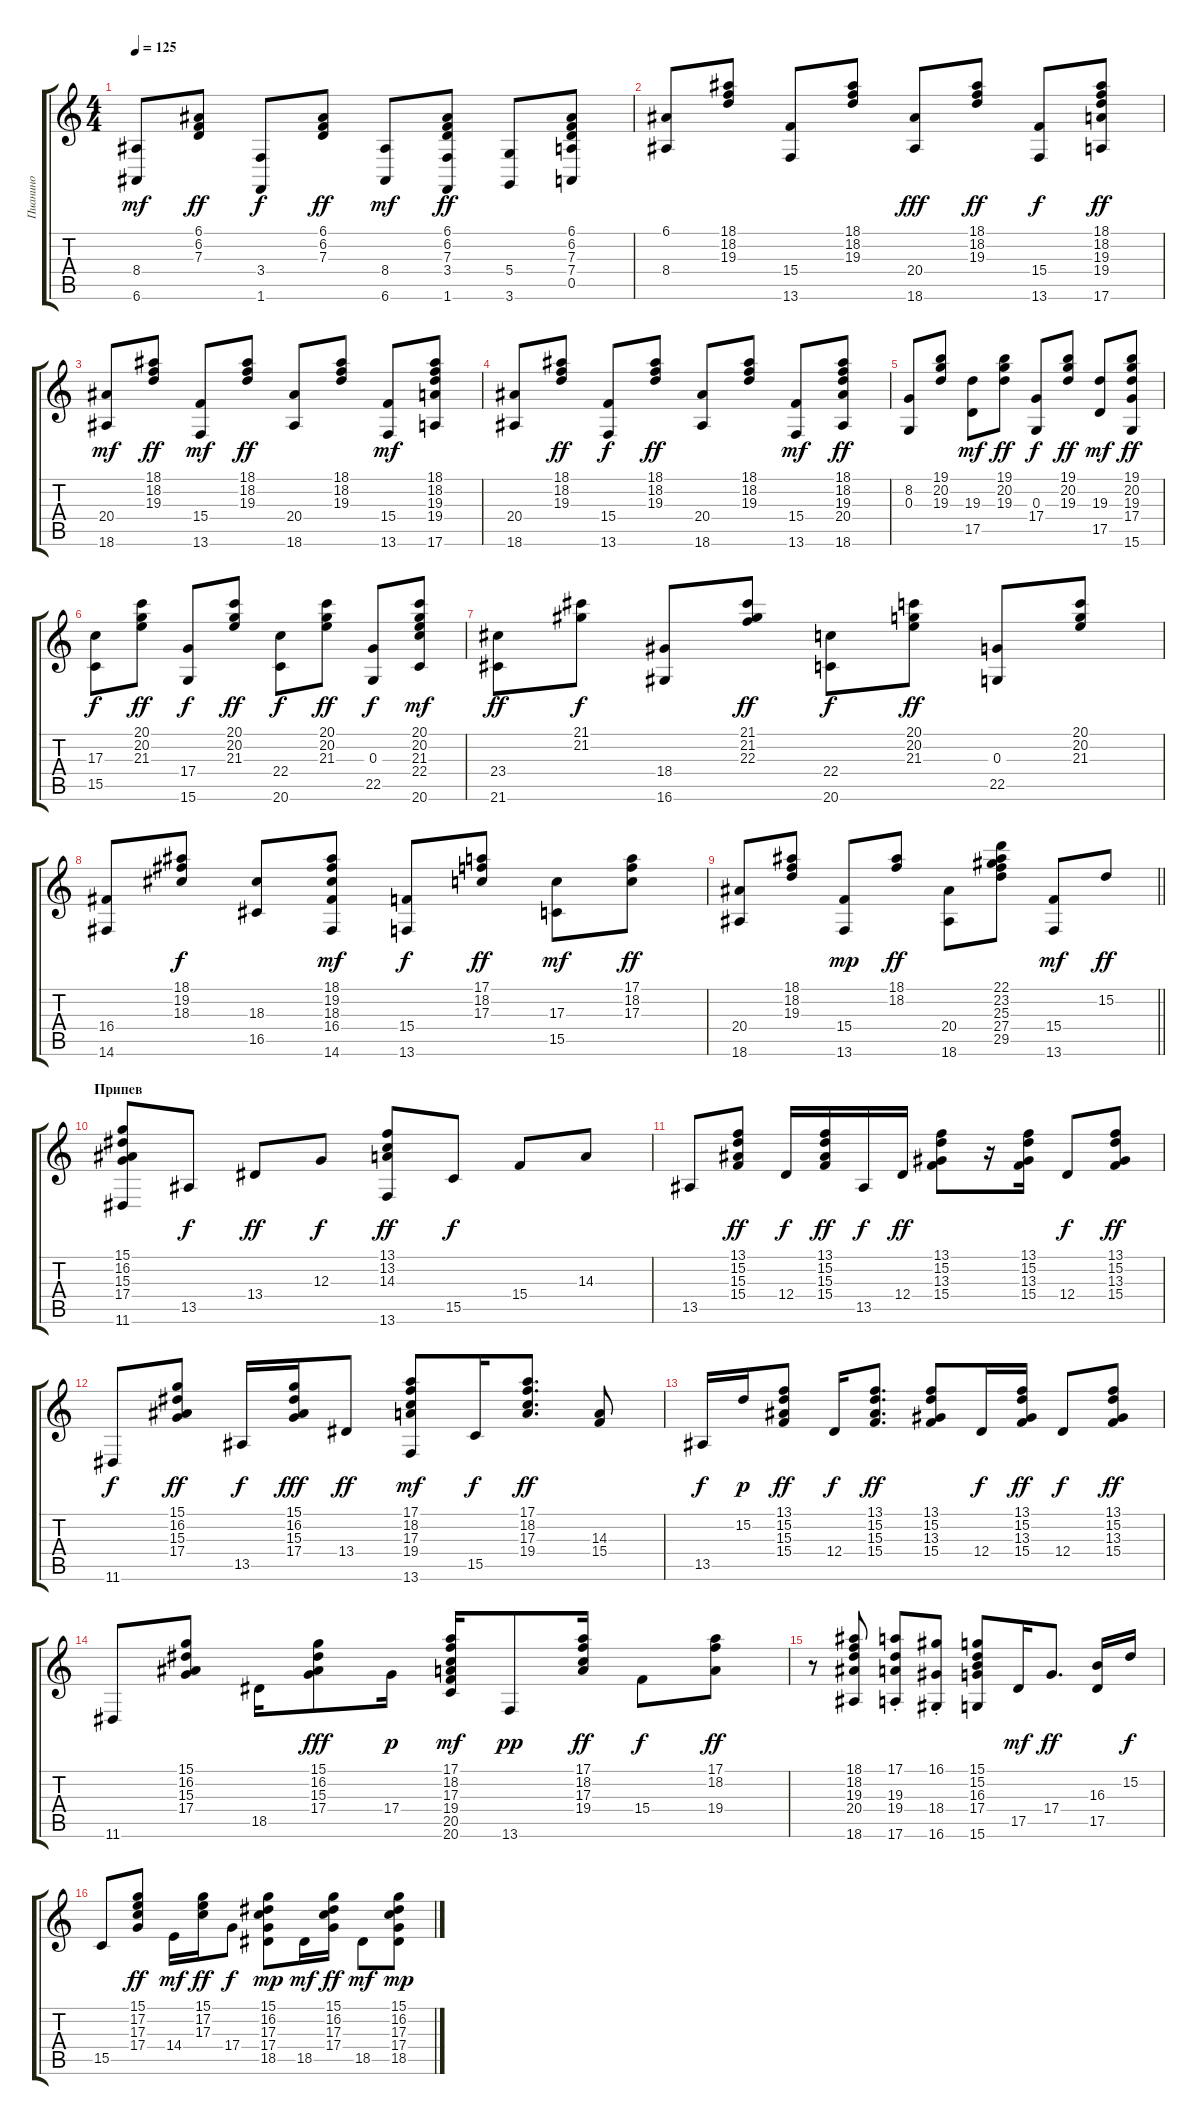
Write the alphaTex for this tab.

\track ("Пианино" "Пианино") {instrument brightacousticpiano}
\staff {score tabs}
\tuning (E4 B3 G3 D3 A2 E2) {hide}
\ts (4 4)
\tempo 125
\clef g2
\ks c
(8.4 6.6).8{dy mf} (6.1 6.2 7.3).8{dy ff} (3.4 1.6).8{dy f} (6.1 6.2 7.3).8{dy ff} (8.4 6.6).8{dy mf} (6.1 6.2 7.3 3.4 1.6).8{dy ff} (5.4 3.6).8 (6.1 6.2 7.3 7.4 0.5).8 |
(6.1 8.4).8 (18.1 18.2 19.3).8 (15.4 13.6).8 (18.1 18.2 19.3).8 (20.4 18.6).8{dy fff} (18.1 18.2 19.3).8{dy ff} (15.4 13.6).8{dy f} (18.1 18.2 19.3 19.4 17.6).8{dy ff} |
(20.4 18.6).8{dy mf} (18.1 18.2 19.3).8{dy ff} (15.4 13.6).8{dy mf} (18.1 18.2 19.3).8{dy ff} (20.4 18.6).8 (18.1 18.2 19.3).8 (15.4 13.6).8{dy mf} (18.1 18.2 19.3 19.4 17.6).8 |
(20.4 18.6).8 (18.1 18.2 19.3).8{dy ff} (15.4 13.6).8{dy f} (18.1 18.2 19.3).8{dy ff} (20.4 18.6).8 (18.1 18.2 19.3).8 (15.4 13.6).8{dy mf} (18.1 18.2 19.3 20.4 18.6).8{dy ff} |
(8.2 0.3).8 (19.1 20.2 19.3).8 (19.3 17.5).8{dy mf} (19.1 20.2 19.3).8{dy ff} (0.3 17.4).8{dy f} (19.1 20.2 19.3).8{dy ff} (19.3 17.5).8{dy mf} (19.1 20.2 19.3 17.4 15.6).8{dy ff} |
(17.3 15.5).8{dy f} (20.1 20.2 21.3).8{dy ff} (17.4 15.6).8{dy f} (20.1 20.2 21.3).8{dy ff} (22.4 20.6).8{dy f} (20.1 20.2 21.3).8{dy ff} (0.3 22.5).8{dy f} (20.1 20.2 21.3 22.4 20.6).8{dy mf} |
(23.4 21.6).8{dy ff} (21.1 21.2).8{dy f} (18.4 16.6).8 (21.1 21.2 22.3).8{dy ff} (22.4 20.6).8{dy f} (20.1 20.2 21.3).8{dy ff} (0.3 22.5).8 (20.1 20.2 21.3).8 |
(16.4 14.6).8 (18.1 19.2 18.3).8{dy f} (18.3 16.5).8 (18.1 19.2 18.3 16.4 14.6).8{dy mf} (15.4 13.6).8{dy f} (17.1 18.2 17.3).8{dy ff} (17.3 15.5).8{dy mf} (17.1 18.2 17.3).8{dy ff} |
\barLineRight lightlight
(20.4 18.6).8 (18.1 18.2 19.3).8 (15.4 13.6).8{dy mp} (18.1 18.2).8{dy ff} (20.4 18.6).8 (22.1 23.2 25.3 27.4 29.5).8 (15.4 13.6).8{dy mf} 15.2.8{dy ff} |
\section ("" "Припев")
(15.1 16.2 15.3 17.4 11.6).8 13.5.8{dy f} 13.4.8{dy ff} 12.3.8{dy f} (13.1 13.2 14.3 13.6).8{dy ff} 15.5.8{dy f} 15.4.8 14.3.8 |
13.5.8 (13.1 15.2 15.3 15.4).8{dy ff} 12.4.16{dy f} (13.1 15.2 15.3 15.4).16{dy ff} 13.5.16{dy f} 12.4.16{dy ff} (13.1 15.2 13.3 15.4).8 r.16 (13.1 15.2 13.3 15.4).16 12.4.8{dy f} (13.1 15.2 13.3 15.4).8{dy ff} |
11.6.8{dy f} (15.1 16.2 15.3 17.4).8{dy ff} 13.5.16{dy f} (15.1 16.2 15.3 17.4).16{dy fff} 13.4.8{dy ff} (17.1 18.2 17.3 19.4 13.6).8{dy mf} 15.5.16{dy f} (17.1 18.2 17.3 19.4).8{d dy ff} (14.3 15.4).8 |
13.5.16{dy f} 15.2.16{dy p} (13.1 15.2 15.3 15.4).8{dy ff} 12.4.16{dy f} (13.1 15.2 15.3 15.4).8{d dy ff} (13.1 15.2 13.3 15.4).8 12.4.16{dy f} (13.1 15.2 13.3 15.4).16{dy ff} 12.4.8{dy f} (13.1 15.2 13.3 15.4).8{dy ff} |
11.6.8 (15.1 16.2 15.3 17.4).8 18.5.16 (15.1 16.2 15.3 17.4).8{dy fff} 17.4.16{dy p} (17.1 18.2 17.3 19.4 20.5 20.6).16{dy mf} 13.6.8{dy pp} (17.1 18.2 17.3 19.4).16{dy ff} 15.4.8{dy f} (17.1 18.2 19.4).8{dy ff} |
r.8 (18.1 18.2 19.3 20.4 18.6).8 (17.1{st} 19.3{st} 19.4{st} 17.6{st}).8 (16.1{st} 18.4{st} 16.6{st}).8 (15.1 15.2 16.3 17.4 15.6).8 17.5.16{dy mf} 17.4.8{d dy ff} (16.3 17.5).16 15.2.16{dy f} |
15.5.8 (15.1 17.2 17.3 17.4).8{dy ff} 14.4.16{dy mf} (15.1 17.2 17.3).16{dy ff} 17.4.8{dy f} (15.1 16.2 17.3 17.4 18.5).8{dy mp} 18.5.16{dy mf} (15.1 16.2 17.3 17.4).16{dy ff} 18.5.8{dy mf} (15.1 16.2 17.3 17.4 18.5).8{dy mp}
